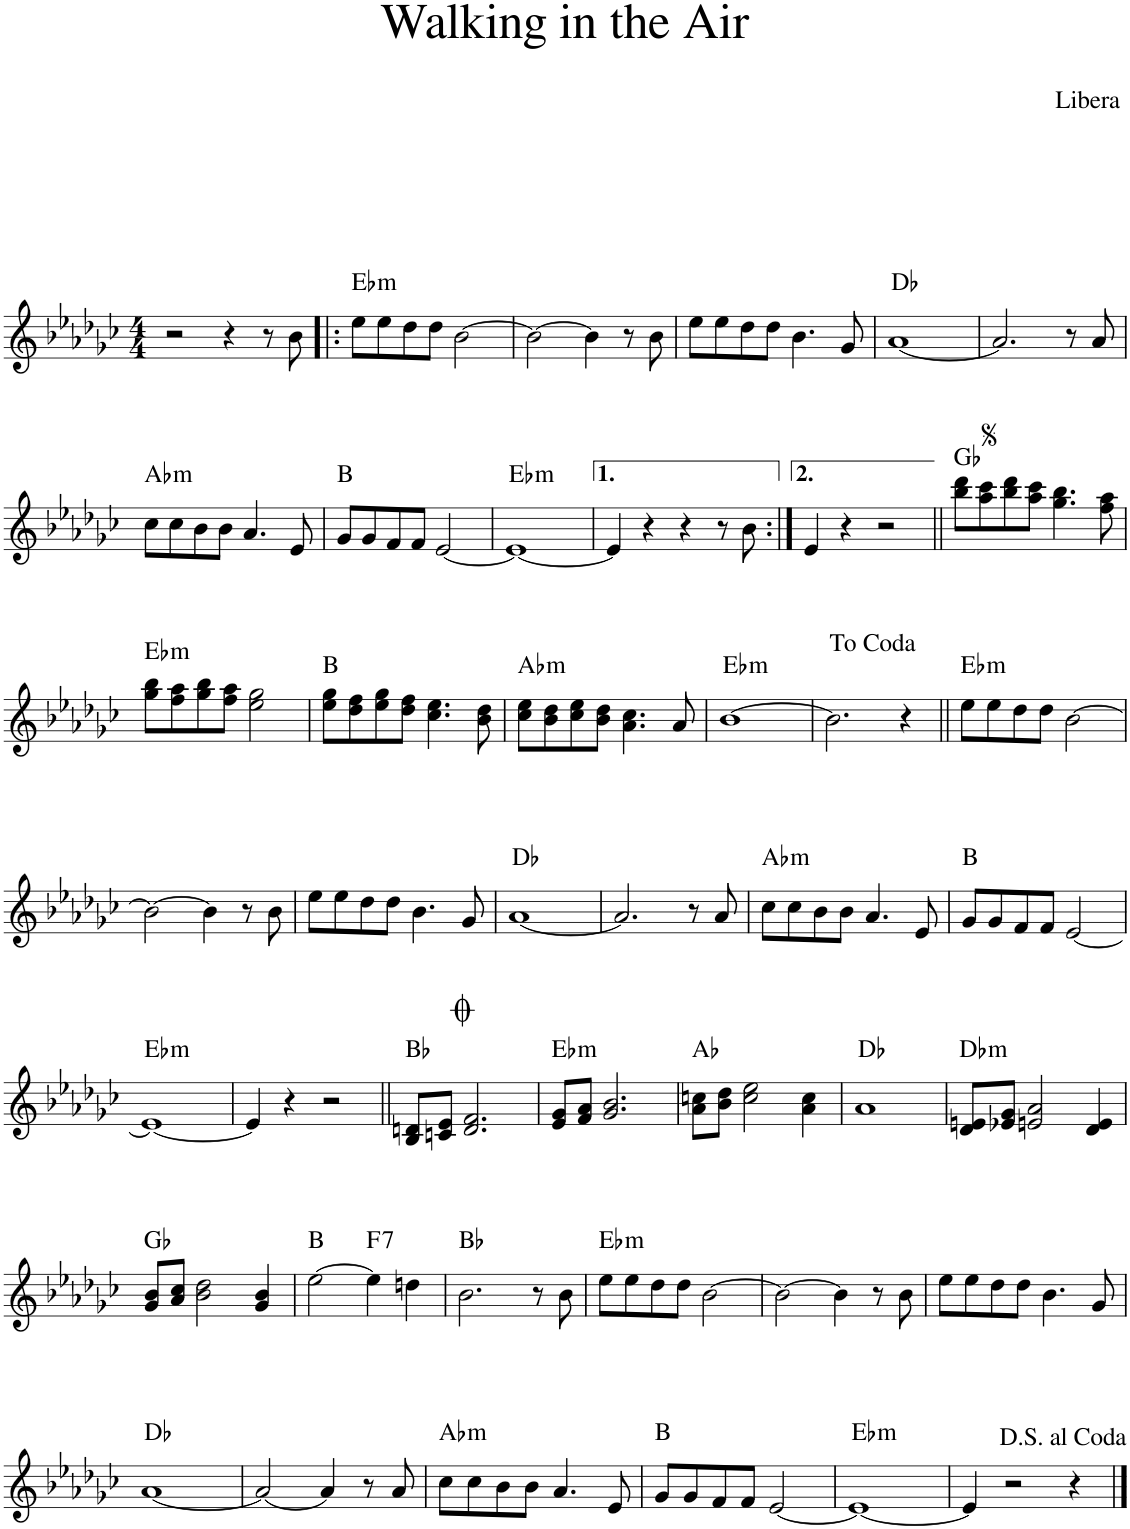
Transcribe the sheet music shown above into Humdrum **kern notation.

**kern	**harte
*part1	*part1
*staff1	*
*I"Piano	*
*I'Pno.	*
*clefG2	*
*k[b-e-a-d-g-c-]	*
*M4/4	*
=1	=1
2r	.
4r	.
8r	.
8b-\	.
=2!|:	=2!|:
!	!LO:H:kt=m
8ee-\L	Eb:min
8ee-\	.
8dd-\	.
8dd-\J	.
[2b-\	.
=3	=3
2b-\_	.
4b-\]	.
8r	.
8b-\	.
=4	=4
8ee-\L	.
8ee-\	.
8dd-\	.
8dd-\J	.
4.b-\	.
8g-/	.
=5	=5
[1a-	Db:maj
=6	=6
2.a-/]	.
8r	.
8a-/	.
!!LO:LB:g=z
=7	=7
!	!LO:H:kt=m
8cc-\L	Ab:min
8cc-\	.
8b-\	.
8b-\J	.
4.a-/	.
8e-/	.
=8	=8
8g-/L	B:maj
8g-/	.
8f/	.
8f/J	.
[2e-/	.
=9	=9
!	!LO:H:kt=m
1e-_	Eb:min
=10	=10
4e-/]	.
4r	.
4r	.
8r	.
8b-\	.
=11:|!	=11:|!
4e-/	.
4r	.
2r	.
=12||	=12||
8bb-\ 8ddd-\L	Gb:maj
8aa-\ 8ccc-\	.
8bb-\ 8ddd-\	.
8aa-\ 8ccc-\J	.
4.gg-\ 4.bb-\	.
8ff\ 8aa-\	.
!!LO:LB:g=z
=13	=13
!	!LO:H:kt=m
8gg-\ 8bb-\L	Eb:min
8ff\ 8aa-\	.
8gg-\ 8bb-\	.
8ff\ 8aa-\J	.
2ee-\ 2gg-\	.
=14	=14
8ee-\ 8gg-\L	B:maj
8dd-\ 8ff\	.
8ee-\ 8gg-\	.
8dd-\ 8ff\J	.
4.cc-\ 4.ee-\	.
8b-\ 8dd-\	.
=15	=15
!	!LO:H:kt=m
8cc-\ 8ee-\L	Ab:min
8b-\ 8dd-\	.
8cc-\ 8ee-\	.
8b-\ 8dd-\J	.
4.a-\ 4.cc-\	.
8a-/	.
=16	=16
!	!LO:H:kt=m
[1b-	Eb:min
=17	=17
2.b-\]	.
4r	.
=18||	=18||
!	!LO:H:kt=m
8ee-\L	Eb:min
8ee-\	.
8dd-\	.
8dd-\J	.
[2b-\	.
!!LO:LB:g=z
=19	=19
2b-\_	.
4b-\]	.
8r	.
8b-\	.
=20	=20
8ee-\L	.
8ee-\	.
8dd-\	.
8dd-\J	.
4.b-\	.
8g-/	.
=21	=21
[1a-	Db:maj
=22	=22
2.a-/]	.
8r	.
8a-/	.
=23	=23
!	!LO:H:kt=m
8cc-\L	Ab:min
8cc-\	.
8b-\	.
8b-\J	.
4.a-/	.
8e-/	.
=24	=24
8g-/L	B:maj
8g-/	.
8f/	.
8f/J	.
[2e-/	.
!!LO:LB:g=z
=25	=25
!	!LO:H:kt=m
1e-_	Eb:min
=26	=26
4e-/]	.
4r	.
2r	.
=27||	=27||
8B-/ 8dn/L	Bb:maj
8cn/ 8e-/J	.
2.d/ 2.f/	.
=28	=28
!	!LO:H:kt=m
8e-/ 8g-/L	Eb:min
8f/ 8a-/J	.
2.g-/ 2.b-/	.
=29	=29
8a-\ 8ccn\L	Ab:maj
8b-\ 8dd-\J	.
2cc\ 2ee-\	.
4a-\ 4cc\	.
=30	=30
1a-	Db:maj
=31	=31
!	!LO:H:kt=m
8d-/ 8en/L	Db:min
8e-X/ 8g-/J	.
2en/ 2a-/	.
4d-/ 4e/	.
!!LO:LB:g=z
=32	=32
8g-/ 8b-/L	Gb:maj
8a-/ 8cc-/J	.
2b-\ 2dd-\	.
4g-/ 4b-/	.
=33	=33
[2ee-\	B:maj
!	!LO:H:kt=7
4ee-\]	F:7
4ddn\	.
=34	=34
2.b-\	Bb:maj
8r	.
8b-\	.
=35	=35
!	!LO:H:kt=m
8ee-\L	Eb:min
8ee-\	.
8dd-\	.
8dd-\J	.
[2b-\	.
=36	=36
2b-\_	.
4b-\]	.
8r	.
8b-\	.
=37	=37
8ee-\L	.
8ee-\	.
8dd-\	.
8dd-\J	.
4.b-\	.
8g-/	.
!!LO:LB:g=z
=38	=38
[1a-	Db:maj
=39	=39
2a-/_	.
4a-/]	.
8r	.
8a-/	.
=40	=40
!	!LO:H:kt=m
8cc-\L	Ab:min
8cc-\	.
8b-\	.
8b-\J	.
4.a-/	.
8e-/	.
=41	=41
8g-/L	B:maj
8g-/	.
8f/	.
8f/J	.
[2e-/	.
=42	=42
!	!LO:H:kt=m
1e-_	Eb:min
=43	=43
4e-/]	.
2r	.
4r	.
==	==
*-	*-
